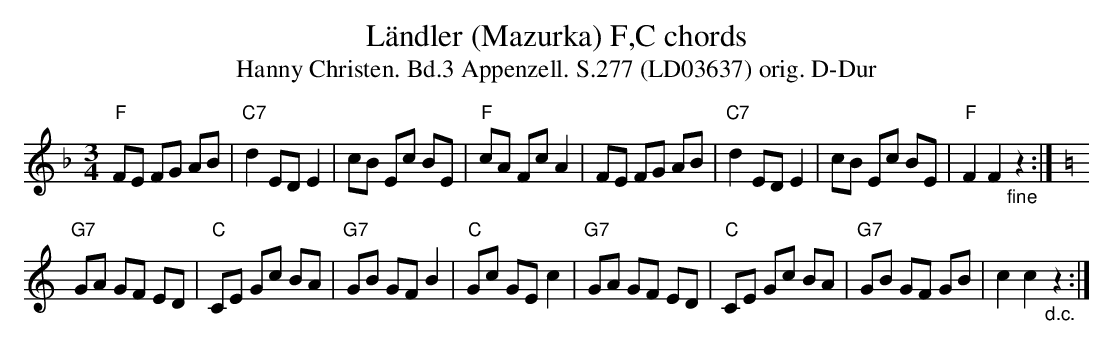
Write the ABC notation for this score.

X:1
T:Ländler (Mazurka) F,C chords
T:Hanny Christen. Bd.3 Appenzell. S.277 (LD03637) orig. D-Dur
M:3/4
L:1/8
K:Fmaj%%MIDI gchordon
"F"FE FG AB | "C7"d2 ED E2 | cB Ec BE | "F"cA Fc A2 | FE FG AB | "C7"d2 ED E2 | cB Ec BE | "F"F2 F2"_fine" z2 :|
K:Cmaj%%MIDI gchordon
"G7"GA GF ED | "C"CE Gc BA | "G7"GB GF B2 | "C"Gc GE c2 | "G7"GA GF ED | "C"CE Gc BA | "G7"GB GF GB | c2 c2"_d.c." z2 :|
